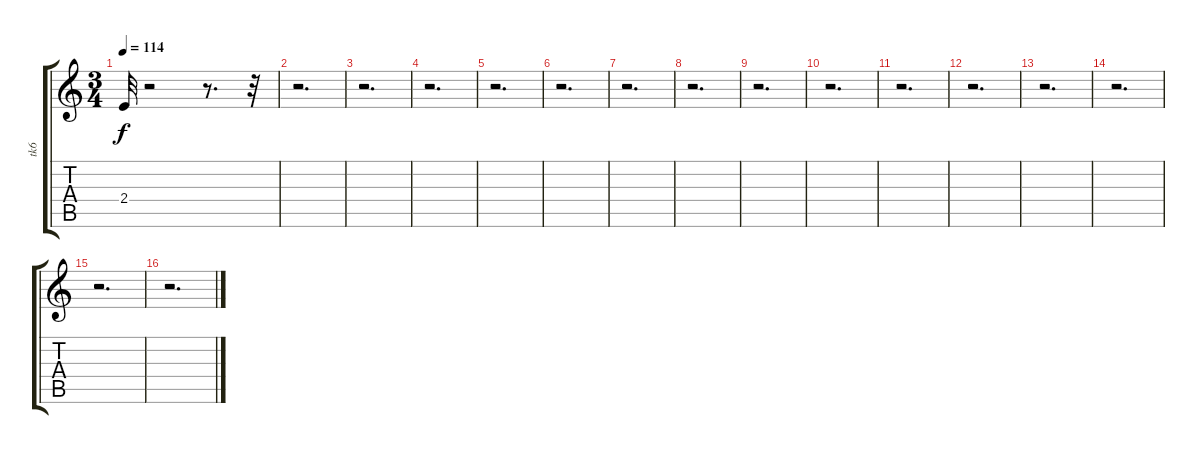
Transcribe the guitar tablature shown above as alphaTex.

\track ("tk6" "tk6") {instrument distortionguitar}
\staff {score tabs}
\tuning (E4 B3 G3 D3 A2 E2) {hide}
\ts (3 4)
\tempo 114
\clef g2
\ks c
2.4{t}.32{dy f} r.2 r.8{d} r.32 |
r.2{d} |
r.2{d} |
r.2{d} |
r.2{d} |
r.2{d} |
r.2{d} |
r.2{d} |
r.2{d} |
r.2{d} |
r.2{d} |
r.2{d} |
r.2{d} |
r.2{d} |
r.2{d} |
r.2{d}
